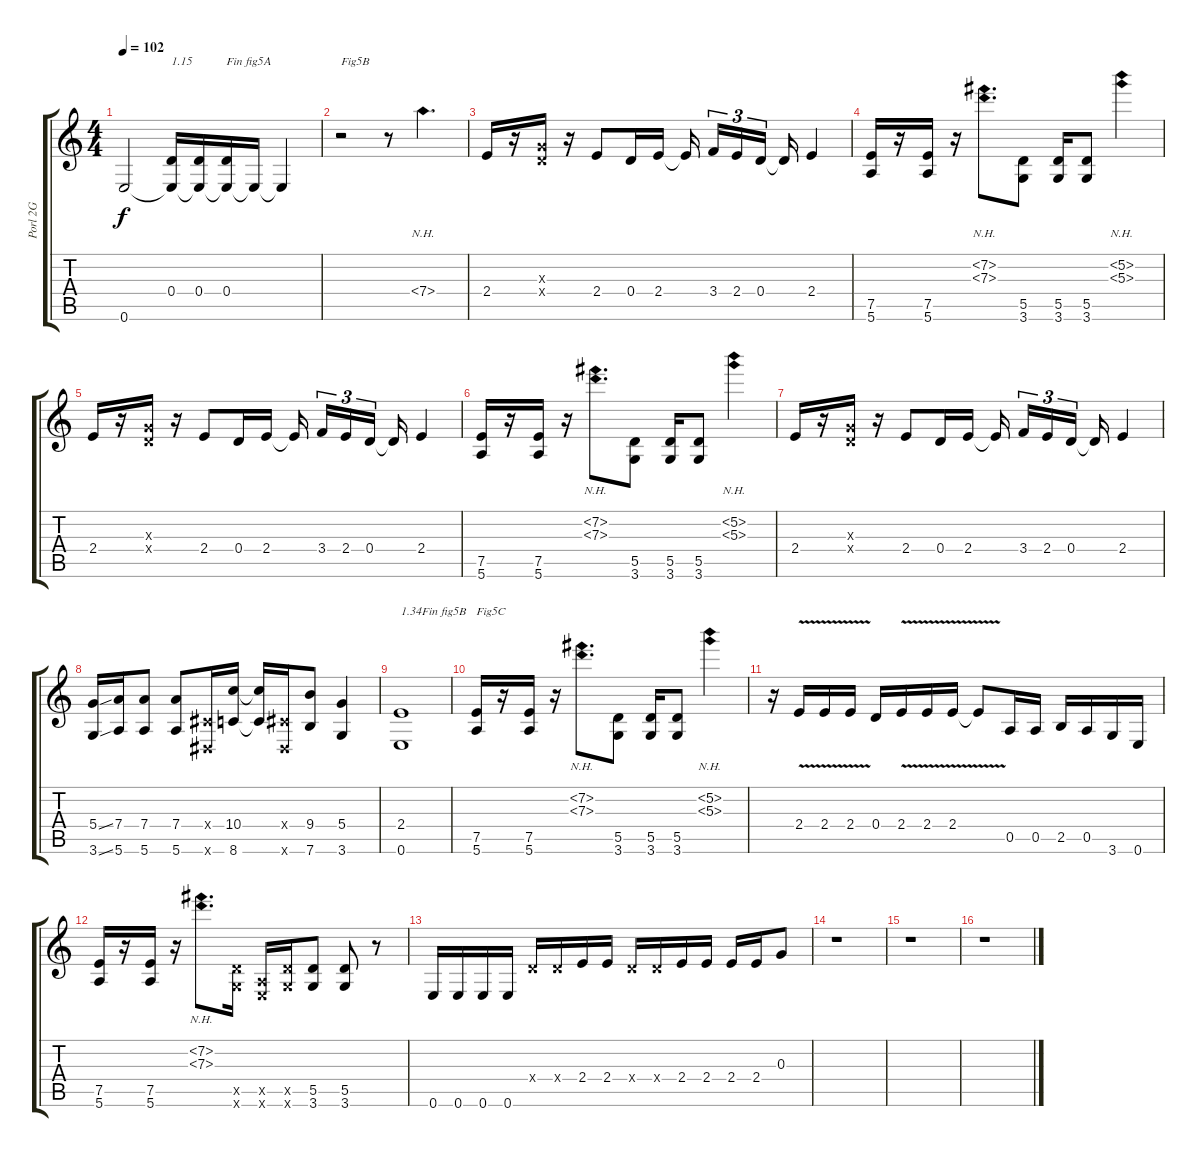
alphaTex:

\track ("Porl 2G" "Porl 2G") {instrument electricguitarclean}
\staff {score tabs}
\tuning (E4 B3 G3 D3 A2 E2) {hide}
\ts (4 4)
\tempo 102
\clef g2
\ks c
0.6.2{dy f} (0.4 0.6{t}).16{txt "1.15"} (0.4 0.6{t}).16 (0.4 0.6{t}).16{txt "Fin fig5A"} 0.6{t}.16 0.6{t}.4 |
r.2{txt "Fig5B"} r.8 7.4{nh}.4{d} |
2.4.16 r.16 (0.3{x} 0.4{x}).16 r.16 2.4.8 0.4.16 2.4.16 2.4{t}.16{beam splitsecondary} 3.4.16{tu (3 2)} 2.4.16{tu (3 2)} 0.4.16{tu (3 2) beam splitsecondary} 0.4{t}.16 2.4.4 |
(7.5 5.6).16 r.16 (7.5 5.6).16 r.16 (7.2{nh} 7.3{nh}).8{d} (5.5 3.6).8 (5.5 3.6).16 (5.5 3.6).8 (5.2{nh} 5.3{nh}).4 |
2.4.16 r.16 (0.3{x} 0.4{x}).16 r.16 2.4.8 0.4.16 2.4.16 2.4{t}.16{beam splitsecondary} 3.4.16{tu (3 2)} 2.4.16{tu (3 2)} 0.4.16{tu (3 2) beam splitsecondary} 0.4{t}.16 2.4.4 |
(7.5 5.6).16 r.16 (7.5 5.6).16 r.16 (7.2{nh} 7.3{nh}).8{d} (5.5 3.6).8 (5.5 3.6).16 (5.5 3.6).8 (5.2{nh} 5.3{nh}).4 |
2.4.16 r.16 (0.3{x} 0.4{x}).16 r.16 2.4.8 0.4.16 2.4.16 2.4{t}.16{beam splitsecondary} 3.4.16{tu (3 2)} 2.4.16{tu (3 2)} 0.4.16{tu (3 2) beam splitsecondary} 0.4{t}.16 2.4.4 |
(5.4{ss} 3.6{ss}).16 (7.4 5.6).16 (7.4 5.6).8 (7.4 5.6).8 (-1.4{x} -1.6{x}).16 (10.4 8.6).16 (10.4{t} 8.6{t}).16 (-1.4{x} -1.6{x}).16 (9.4 7.6).8 (5.4 3.6).4 |
(2.4 0.6).1{txt "1.34Fin fig5B"} |
(7.5 5.6).16{txt "Fig5C"} r.16 (7.5 5.6).16 r.16 (7.2{nh} 7.3{nh}).8{d} (5.5 3.6).8 (5.5 3.6).16 (5.5 3.6).8 (5.2{nh} 5.3{nh}).4 |
r.16 2.4{v}.16 2.4{v}.16 2.4{v}.16 0.4.16 2.4{v}.16 2.4{v}.16 2.4{v}.16 2.4{t}.8 0.5.16 0.5.16 2.5.16 0.5.16 3.6.16 0.6.16 |
(7.5 5.6).16 r.16 (7.5 5.6).16 r.16 (7.2{nh} 7.3{nh}).8{d} (5.5{x} 3.6{x}).16 (0.5{x} 0.6{x}).16 (5.5{x} 3.6{x}).16 (5.5 3.6).8 (5.5 3.6).8 r.8 |
0.6.16 0.6.16 0.6.16 0.6.16 0.4{x}.16 0.4{x}.16 2.4.16 2.4.16 0.4{x}.16 0.4{x}.16 2.4.16 2.4.16 2.4.16 2.4.16 0.3.8 |
r.1 |
r.1 |
r.1
